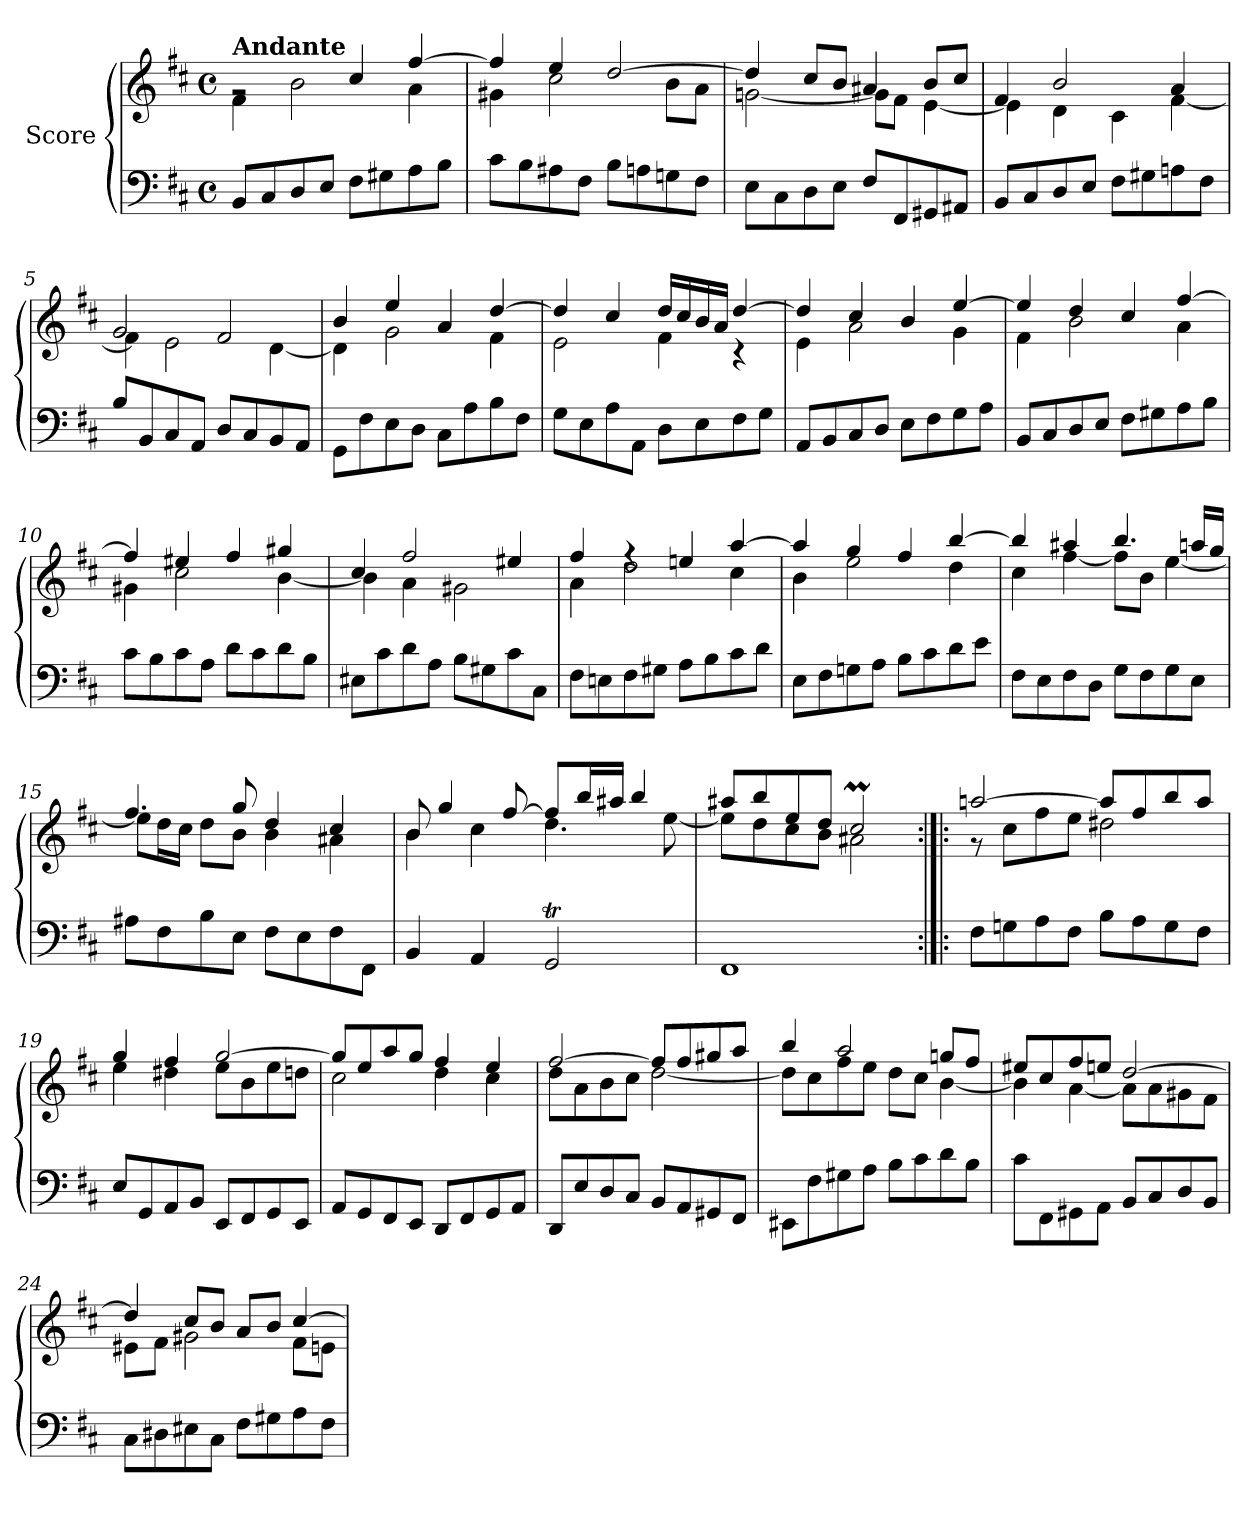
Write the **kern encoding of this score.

**kern	**kern
*part1	*part1
*staff2	*staff1
*I"Score	*
*clefF4	*clefG2
*k[f#c#]	*k[f#c#]
*M4/4	*M4/4
*met(c)	*met(c)
=1	=1
*	*^
!	!LO:TX:a:B:t=Andante	!
8BB/L	2rg	4f#\
8C#/	.	.
8D/	.	2b\
8E/J	.	.
8F#\L	4cc#/	.
8G#X\	.	.
8A\	[4ff#/	4a\
8B\J	.	.
=2	=2	=2
8c#\L	4ff#/]	4g#X\
8B\	.	.
8A#X\	4ee/	2cc#\
8F#\J	.	.
8B\L	[2dd/	.
8An\	.	.
8Gn\	.	8b\L
8F#\J	.	8a\J
=3	=3	=3
8E\L	4dd/]	[2gn\
8C#\	.	.
8D\	8cc#/L	.
8E\J	8b/J	.
8F#/L	4a#X/	8g\L]
8FF#/	.	8f#\J
8GG#X/	8b/L	[4e\
8AA#X/J	8cc#/J	.
=4	=4	=4
8BB/L	4f#/	4e\]
8C#/	.	.
8D/	2b/	4d\
8E/J	.	.
8F#\L	.	4c#\
8G#X\	.	.
8An\	4a/	[4f#\
8F#\J	.	.
!!LO:LB:g=z	!!
=5	=5	=5
8B/L	2g/	4f#\]
8BB/	.	.
8C#/	.	2e\
8AA/J	.	.
8D/L	2f#/	.
8C#/	.	.
8BB/	.	[4d\
8AA/J	.	.
=6	=6	=6
8GG\L	4b/	4d\]
8F#\	.	.
8E\	4ee/	2g\
8D\J	.	.
8C#\L	4a/	.
8A\	.	.
8B\	[4dd/	4f#\
8F#\J	.	.
=7	=7	=7
8G\L	4dd/]	2e\
8E\	.	.
8A\	4cc#/	.
8AA\J	.	.
8D\L	16dd/LL	4f#\
.	16cc#/	.
8E\	16b/	.
.	16a/JJ	.
8F#\	[4dd/	4r
8G\J	.	.
=8	=8	=8
8AA/L	4dd/]	4e\
8BB/	.	.
8C#/	4cc#/	2a\
8D/J	.	.
8E\L	4b/	.
8F#\	.	.
8G\	[4ee/	4g\
8A\J	.	.
!!LO:LB:g=z	!!
=9	=9	=9
8BB/L	4ee/]	4f#\
8C#/	.	.
8D/	4dd/	2b\
8E/J	.	.
8F#\L	4cc#/	.
8G#X\	.	.
8A\	[4ff#/	4a\
8B\J	.	.
=10	=10	=10
8c#\L	4ff#/]	4g#X\
8B\	.	.
8c#\	4ee#X/	2cc#\
8A\J	.	.
8d\L	4ff#/	.
8c#\	.	.
8d\	4gg#X/	[4b\
8B\J	.	.
=11	=11	=11
8E#X\L	4cc#/	4b\]
8c#\	.	.
8d\	2ff#/	4a\
8A\J	.	.
8B\L	.	2g#X\
8G#X\	.	.
8c#\	4ee#X/	.
8C#\J	.	.
=12	=12	=12
8F#\L	4ff#/	4a\
8En\	.	.
8F#\	4rff	2dd\
8G#X\J	.	.
8A\L	4een/	.
8B\	.	.
8c#\	[4aa/	4cc#\
8d\J	.	.
!!LO:LB:g=z	!!
=13	=13	=13
8E\L	4aa/]	4b\
8F#\	.	.
8Gn\	4gg/	2ee\
8A\J	.	.
8B\L	4ff#/	.
8c#\	.	.
8d\	[4bb/	4dd\
8e\J	.	.
=14	=14	=14
8F#\L	4bb/]	4cc#\
8E\	.	.
8F#\	4aa#X/	[4ff#\
8D\J	.	.
8G\L	4.bb/	8ff#\L]
8F#\	.	8b\J
8G\	.	[4ee\
8E\J	16aan/LL	.
.	16gg/JJ	.
=15	=15	=15
8A#X\L	4.ff#/	8ee\L]
8F#\	.	16dd\L
.	.	16cc#\JJ
8B\	.	8dd\L
8E\J	8gg/	8b\J
8F#\L	4dd/	4b\
8E\	.	.
8F#\	4cc#/	4a#X\
8FF#\J	.	.
=16	=16	=16
4BB/	8b/	4b\
.	4gg/	.
4AA/	.	4cc#\
.	[8ff#/	.
2GGT/	8ff#/L]	4.dd\
.	16bb/L	.
.	16aa#X/JJ	.
.	4bb/	.
.	.	[8ee\
=17	=17	=17
1FF#	8aa#X/L	8ee\L]
.	8bb/	8dd\
.	8ee/	8cc#\
.	8dd/J	8b\J
.	2cc#m/	2a#X\
!!LO:PB:g=z	!!
=18:|!|:	=18:|!|:	=18:|!|:
8F#\L	[2aan/	8r
8Gn\	.	8cc#\L
8A\	.	8ff#\
8F#\J	.	8ee\J
8B\L	8aa/L]	2dd#X\
8A\	8ff#/	.
8G\	8bb/	.
8F#\J	8aa/J	.
=19	=19	=19
8E/L	4gg/	4ee\
8GG/	.	.
8AA/	4ff#/	4dd#X\
8BB/J	.	.
8EE/L	[2gg/	8ee\L
8FF#/	.	8b\
8GG/	.	8ee\
8EE/J	.	8ddn\J
=20	=20	=20
8AA/L	8gg/L]	2cc#\
8GG/	8ee/	.
8FF#/	8aa/	.
8EE/J	8gg/J	.
8DD/L	4ff#/	4dd\
8FF#/	.	.
8GG/	4ee/	4cc#\
8AA/J	.	.
=21	=21	=21
8DD/L	[2ff#/	8dd\L
8E/	.	8a\
8D/	.	8b\
8C#/J	.	8cc#\J
8BB/L	8ff#/L]	[2dd\
8AA/	8ff#/	.
8GG#X/	8gg#X/	.
8FF#/J	8aa/J	.
!!LO:LB:g=z	!!
=22	=22	=22
8EE#X\L	4bb/	8dd\L]
8F#\	.	8cc#\
8G#X\	2aa/	8ff#\
8A\J	.	8ee\J
8B\L	.	8dd\L
8c#\	.	8cc#\J
8d\	8ggn/L	[4b\
8B\J	8ff#/J	.
=23	=23	=23
8c#\L	8ee#X/L	4b\]
8FF#\	8cc#/	.
8GG#X\	8ff#/	[4a\
8AA\J	8een/J	.
8BB/L	[2dd/	8a\L]
8C#/	.	8a\
8D/	.	8g#X\
8BB/J	.	8f#\J
=24	=24	=24
8C#\L	4dd/]	8e#X\L
8D#X\	.	8f#\J
8E#X\	8cc#/L	2g#X\
8C#\J	8b/J	.
8F#\L	8a/L	.
8G#X\	8b/J	.
8A\	[4cc#/	8f#\L
8F#\J	.	8en\J
*	*v	*v
=	=
*-	*-
